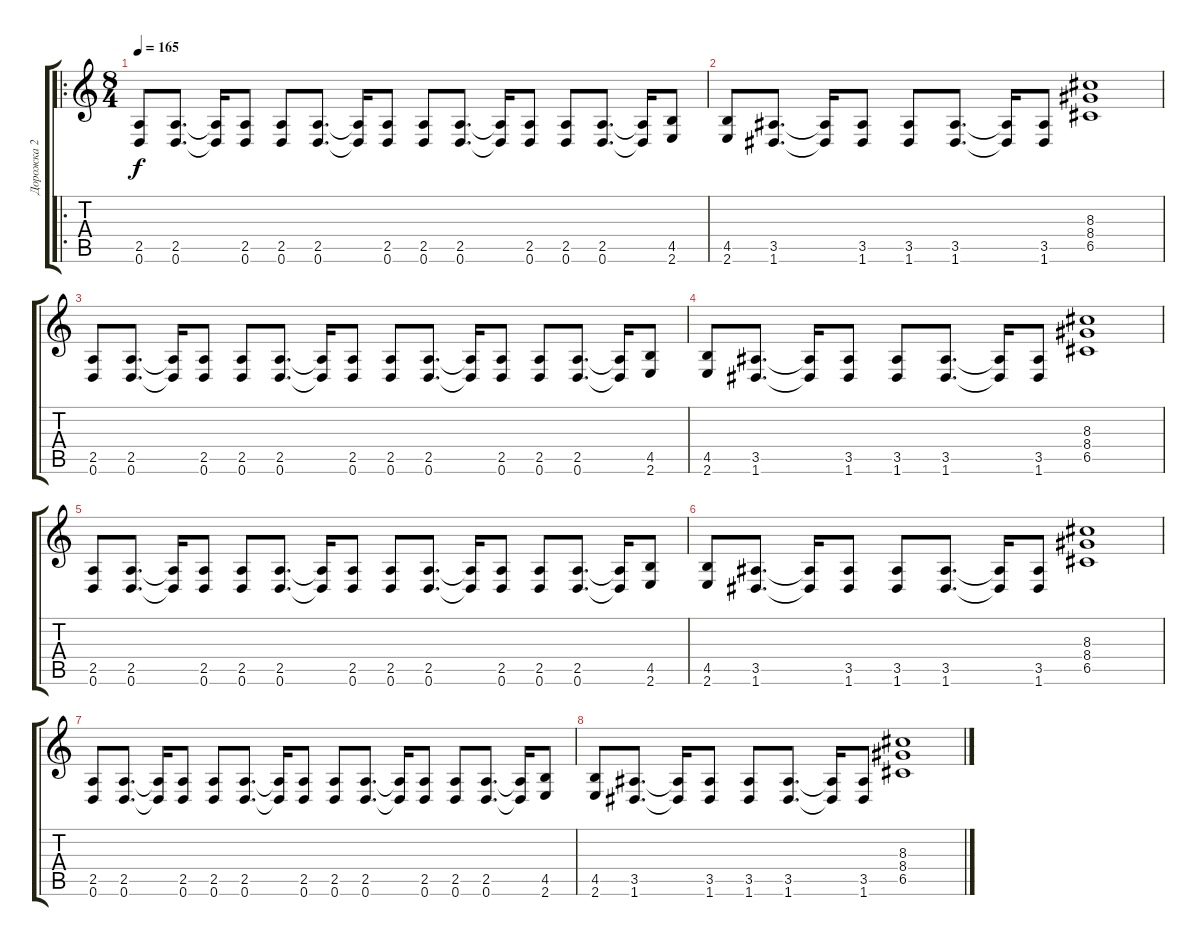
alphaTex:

\track ("Дорожка 2" "Дорожка 2") {instrument distortionguitar}
\staff {score tabs}
\tuning (D4 A3 F3 C3 G2 D2) {hide}
\ro
\ts (8 4)
\tempo 165
\clef g2
\ks c
(2.5 0.6).8{dy f} (2.5 0.6).8{d} (2.5{t} 0.6{t}).16 (2.5 0.6).8 (2.5 0.6).8 (2.5 0.6).8{d} (2.5{t} 0.6{t}).16 (2.5 0.6).8 (2.5 0.6).8 (2.5 0.6).8{d} (2.5{t} 0.6{t}).16 (2.5 0.6).8 (2.5 0.6).8 (2.5 0.6).8{d} (2.5{t} 0.6{t}).16 (4.5 2.6).8 |
(4.5 2.6).8 (3.5 1.6).8{d} (3.5{t} 1.6{t}).16 (3.5 1.6).8 (3.5 1.6).8 (3.5 1.6).8{d} (3.5{t} 1.6{t}).16 (3.5 1.6).8 (8.3 8.4 6.5).1 |
(2.5 0.6).8 (2.5 0.6).8{d} (2.5{t} 0.6{t}).16 (2.5 0.6).8 (2.5 0.6).8 (2.5 0.6).8{d} (2.5{t} 0.6{t}).16 (2.5 0.6).8 (2.5 0.6).8 (2.5 0.6).8{d} (2.5{t} 0.6{t}).16 (2.5 0.6).8 (2.5 0.6).8 (2.5 0.6).8{d} (2.5{t} 0.6{t}).16 (4.5 2.6).8 |
(4.5 2.6).8 (3.5 1.6).8{d} (3.5{t} 1.6{t}).16 (3.5 1.6).8 (3.5 1.6).8 (3.5 1.6).8{d} (3.5{t} 1.6{t}).16 (3.5 1.6).8 (8.3 8.4 6.5).1 |
(2.5 0.6).8 (2.5 0.6).8{d} (2.5{t} 0.6{t}).16 (2.5 0.6).8 (2.5 0.6).8 (2.5 0.6).8{d} (2.5{t} 0.6{t}).16 (2.5 0.6).8 (2.5 0.6).8 (2.5 0.6).8{d} (2.5{t} 0.6{t}).16 (2.5 0.6).8 (2.5 0.6).8 (2.5 0.6).8{d} (2.5{t} 0.6{t}).16 (4.5 2.6).8 |
(4.5 2.6).8 (3.5 1.6).8{d} (3.5{t} 1.6{t}).16 (3.5 1.6).8 (3.5 1.6).8 (3.5 1.6).8{d} (3.5{t} 1.6{t}).16 (3.5 1.6).8 (8.3 8.4 6.5).1 |
(2.5 0.6).8 (2.5 0.6).8{d} (2.5{t} 0.6{t}).16 (2.5 0.6).8 (2.5 0.6).8 (2.5 0.6).8{d} (2.5{t} 0.6{t}).16 (2.5 0.6).8 (2.5 0.6).8 (2.5 0.6).8{d} (2.5{t} 0.6{t}).16 (2.5 0.6).8 (2.5 0.6).8 (2.5 0.6).8{d} (2.5{t} 0.6{t}).16 (4.5 2.6).8 |
(4.5 2.6).8 (3.5 1.6).8{d} (3.5{t} 1.6{t}).16 (3.5 1.6).8 (3.5 1.6).8 (3.5 1.6).8{d} (3.5{t} 1.6{t}).16 (3.5 1.6).8 (8.3 8.4 6.5).1
